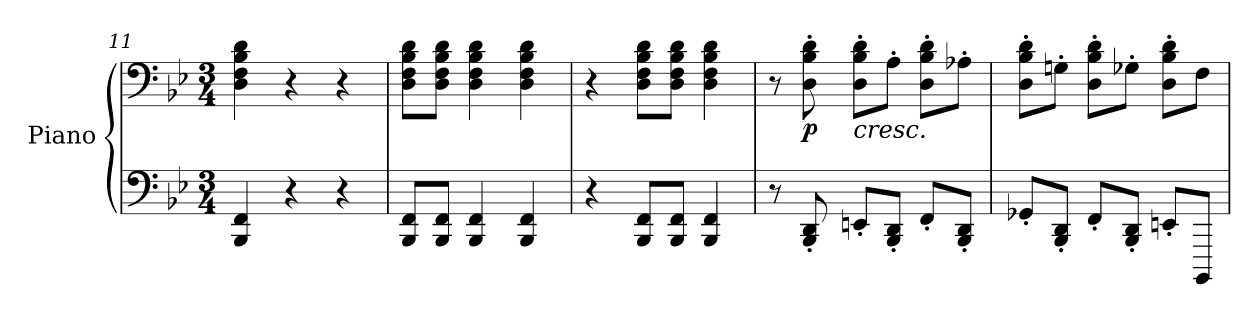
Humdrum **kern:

**kern	**kern	**dynam
*part1	*part1	*part1
*staff2	*staff1	*staff1/2
*I"Piano	*	*
*I'Pno.	*	*
*clefF4	*clefF4	*
*k[b-e-]	*k[b-e-]	*
*M3/4	*M3/4	*
=11	=11	=11
4BBB-/ 4FF/	4D\ 4F\ 4B-\ 4d\	.
4r	4r	.
4r	4r	.
=12	=12	=12
8BBB-/ 8FF/L	8D\ 8F\ 8B-\ 8d\L	.
8BBB-/ 8FF/J	8D\ 8F\ 8B-\ 8d\J	.
4BBB-/ 4FF/	4D\ 4F\ 4B-\ 4d\	.
4BBB-/ 4FF/	4D\ 4F\ 4B-\ 4d\	.
=13	=13	=13
4r	4r	.
8BBB-/ 8FF/L	8D\ 8F\ 8B-\ 8d\L	.
8BBB-/ 8FF/J	8D\ 8F\ 8B-\ 8d\J	.
4BBB-/ 4FF/	4D\ 4F\ 4B-\ 4d\	.
=14	=14	=14
8r	8r	.
!	!	!LO:DY:b
8BBB-/' 8DD/'	8D\' 8B-\' 8d\'	p
!	!LO:TX:b:i:t=cresc.	!
8EEn'/L	8D\' 8B-\' 8d\'L	.
8BBB-/' 8DD/'J	8A'\J	.
8FF'/L	8D\' 8B-\' 8d\'L	.
8BBB-/' 8DD/'J	8A-X'\J	.
!!LO:LB:g=z
=15	=15	=15
8GG-X'/L	8D\' 8B-\' 8d\'L	.
8BBB-/' 8DD/'J	8Gn'\J	.
8FF'/L	8D\' 8B-\' 8d\'L	.
8BBB-/' 8DD/'J	8G-X'\J	.
8EEn'/L	8D\' 8B-\' 8d\'L	.
8BBBB-/J	8F\J	.
=	=	=
*-	*-	*-
